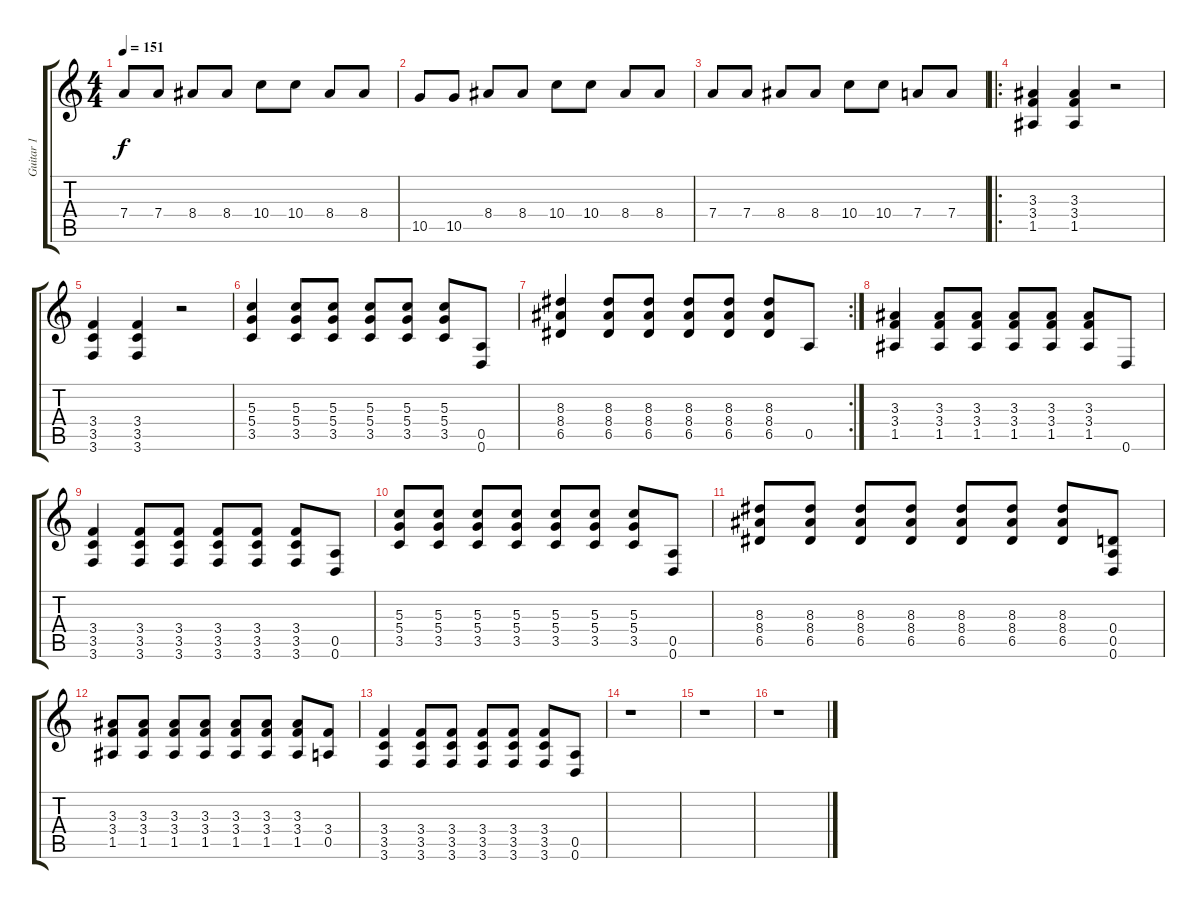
\track ("Guitar 1" "Guitar 1") {instrument distortionguitar}
\staff {score tabs}
\tuning (E4 B3 G3 D3 A2 D2) {hide}
\ts (4 4)
\tempo 151
\clef g2
\ks c
7.4.8{dy f} 7.4.8 8.4.8 8.4.8 10.4.8 10.4.8 8.4.8 8.4.8 |
10.5.8 10.5.8 8.4.8 8.4.8 10.4.8 10.4.8 8.4.8 8.4.8 |
7.4.8 7.4.8 8.4.8 8.4.8 10.4.8 10.4.8 7.4.8 7.4.8 |
\ro
(3.3 3.4 1.5).4 (3.3 3.4 1.5).4 r.2 |
(3.4 3.5 3.6).4 (3.4 3.5 3.6).4 r.2 |
(5.3 5.4 3.5).4 (5.3 5.4 3.5).8 (5.3 5.4 3.5).8 (5.3 5.4 3.5).8 (5.3 5.4 3.5).8 (5.3 5.4 3.5).8 (0.5 0.6).8 |
\rc 2
(8.3 8.4 6.5).4 (8.3 8.4 6.5).8 (8.3 8.4 6.5).8 (8.3 8.4 6.5).8 (8.3 8.4 6.5).8 (8.3 8.4 6.5).8 0.5.8 |
(3.3 3.4 1.5).4 (3.3 3.4 1.5).8 (3.3 3.4 1.5).8 (3.3 3.4 1.5).8 (3.3 3.4 1.5).8 (3.3 3.4 1.5).8 0.6.8 |
(3.4 3.5 3.6).4 (3.4 3.5 3.6).8 (3.4 3.5 3.6).8 (3.4 3.5 3.6).8 (3.4 3.5 3.6).8 (3.4 3.5 3.6).8 (0.5 0.6).8 |
(5.3 5.4 3.5).8 (5.3 5.4 3.5).8 (5.3 5.4 3.5).8 (5.3 5.4 3.5).8 (5.3 5.4 3.5).8 (5.3 5.4 3.5).8 (5.3 5.4 3.5).8 (0.5 0.6).8 |
(8.3 8.4 6.5).8 (8.3 8.4 6.5).8 (8.3 8.4 6.5).8 (8.3 8.4 6.5).8 (8.3 8.4 6.5).8 (8.3 8.4 6.5).8 (8.3 8.4 6.5).8 (0.4 0.5 0.6).8 |
(3.3 3.4 1.5).8 (3.3 3.4 1.5).8 (3.3 3.4 1.5).8 (3.3 3.4 1.5).8 (3.3 3.4 1.5).8 (3.3 3.4 1.5).8 (3.3 3.4 1.5).8 (3.4 0.5).8 |
(3.4 3.5 3.6).4 (3.4 3.5 3.6).8 (3.4 3.5 3.6).8 (3.4 3.5 3.6).8 (3.4 3.5 3.6).8 (3.4 3.5 3.6).8 (0.5 0.6).8 |
r.1 |
r.1 |
r.1
